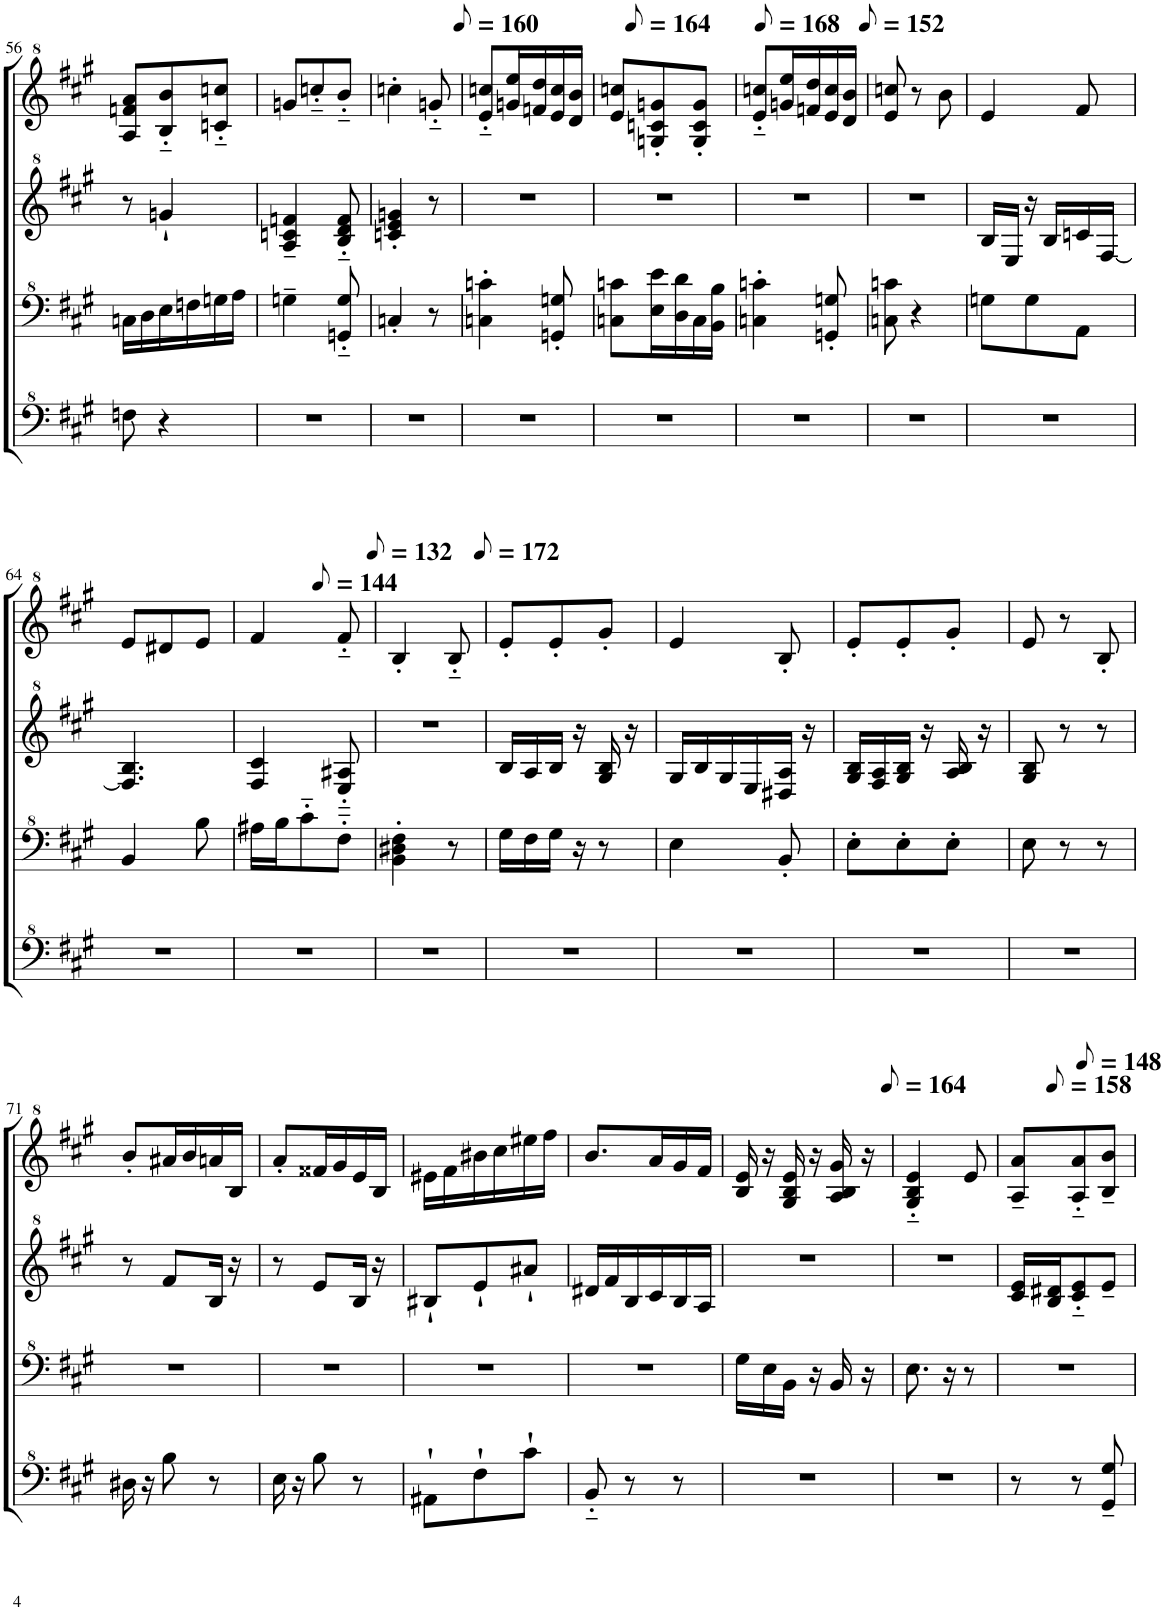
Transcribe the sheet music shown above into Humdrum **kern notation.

**kern	**kern	**kern	**kern
*part1	*part1	*part1	*part1
*staff4	*staff3	*staff2	*staff1
*I"Model III	*	*	*
!!LO:PB:g=z
*clefF^4	*clefF^4	*clefG^2	*clefG^2
*k[f#c#g#]	*k[f#c#g#]	*k[f#c#g#]	*k[f#c#g#]
*M3/8	*M3/8	*M3/8	*M3/8
=56	=56	=56	=56
8fn\	16cn\LL	8r	8a/ 8ffn/ 8aa/L
.	16d\	.	.
4r	16e\	4ggn`/	8b/'~ 8bb/'~
.	16fn\	.	.
.	16gn\	.	8ccn/'~ 8cccn/'~J
.	16a\JJ	.	.
=57	=57	=57	=57
4.r	4gn~\	4a/~ 4ccn/~ 4ffn/~	8ggn/L
.	.	.	8cccn'~/
.	8Gn/'~ 8g/'~	8b/'~ 8dd/'~ 8ff/'~	8bb'~/J
=58	=58	=58	=58
4.r	4cn'/	4ccn/' 4ee/' 4ggn/'	4cccn'\
.	8r	8r	8ggn'~/
=59	=59	=59	=59
*	*	*	*MM80
4.r	4cn\' 4ccn\'	4.r	8ee/'~ 8cccn/'~L
.	.	.	16ggn/ 16eee/L
.	.	.	16ffn/ 16ddd/
.	8Gn/' 8gn/'	.	16ee/ 16ccc/
.	.	.	16dd/ 16bb/JJ
=60	=60	=60	=60
4.r	8cn\ 8ccn\L	4.r	8ee/ 8cccn/L
*	*	*	*MM82
.	16e\ 16ee\L	.	8gn/' 8ccn/' 8ggn/'
.	16d\ 16dd\	.	.
.	16c\	.	8g/' 8cc/' 8gg/'J
.	16B\ 16b\JJ	.	.
=61	=61	=61	=61
4.r	4cn\' 4ccn\'	4.r	8ee/'~ 8cccn/'~L
*	*	*	*MM84
.	.	.	16ggn/ 16eee/L
.	.	.	16ffn/ 16ddd/
.	8Gn/' 8gn/'	.	16ee/ 16ccc/
.	.	.	16dd/ 16bb/JJ
=62	=62	=62	=62
*	*	*	*MM76
4.r	8cn\ 8ccn\	4.r	8ee/ 8cccn/
.	4r	.	8r
.	.	.	8bb\
=63	=63	=63	=63
4.r	8gn\L	16b/LL	4ee/
.	.	16e/JJ	.
.	8g\	16r	.
.	.	16b/LL	.
.	8A\J	16ccn/	8ff#/
.	.	[16f#/JJ	.
!!LO:LB:g=z
=64	=64	=64	=64
4.r	4B/	4.f#/] 4.b/	8ee/L
.	.	.	8dd#X/
.	8b\	.	8ee/J
=65	=65	=65	=65
4.r	16a#X\LL	4f#/ 4cc#/	4ff#/
.	16b\J	.	.
.	8cc#'~\	.	.
*	*	*	*MM72
.	8f#'~\J	8e/'~ 8a#X/'~	8ff#'~/
=66	=66	=66	=66
*	*	*	*MM66
4.r	4B\' 4d#X\' 4f#\'	4.r	4b'/
.	8r	.	8b'~/
=67	=67	=67	=67
*	*	*	*MM86
4.r	16g#\LL	16b/LL	8ee'/L
.	16f#\	16a/	.
.	16g#\JJ	16b/JJ	8ee'/
.	16r	16r	.
.	8r	16g#/ 16b/	8gg#'/J
.	.	16r	.
=68	=68	=68	=68
4.r	4e\	16g#/LL	4ee/
.	.	16b/	.
.	.	16g#/	.
.	.	16e/	.
.	8B'/	16d#X/ 16a/JJ	8b'/
.	.	16r	.
=69	=69	=69	=69
4.r	8e'\L	16g#/ 16b/LL	8ee'/L
.	.	16f#/ 16a/	.
.	8e'\	16g#/ 16b/JJ	8ee'/
.	.	16r	.
.	8e'\J	16a/ 16b/	8gg#'/J
.	.	16r	.
=70	=70	=70	=70
4.r	8e\	8g#/ 8b/	8ee/
.	8r	8r	8r
.	8r	8r	8b'/
!!LO:LB:g=z
=71	=71	=71	=71
16d#X\	4.r	8r	8bb'/L
16r	.	.	.
8b\	.	8ff#/L	16aa#X/L
.	.	.	16bb/
8r	.	16b/Jk	16aan/
.	.	16r	16b/JJ
=72	=72	=72	=72
16e\	4.r	8r	8aa'/L
16r	.	.	.
8b\	.	8ee/L	16ff##X/L
.	.	.	16gg#/
8r	.	16b/Jk	16ee/
.	.	16r	16b/JJ
=73	=73	=73	=73
8A#X`\L	4.r	8b#X`/L	16ee#X\LL
.	.	.	16ff#\
8f#`\	.	8ee`/	16bb#X\
.	.	.	16ccc#\
8cc#`\J	.	8aa#X`/J	16eee#X\
.	.	.	16fff#\JJ
=74	=74	=74	=74
8B'~/	4.r	16dd#X/LL	8.bb/L
.	.	16ff#/	.
8r	.	16b/	.
.	.	16cc#/	16aa/L
8r	.	16b/	16gg#/
.	.	16a/JJ	16ff#/JJ
=75	=75	=75	=75
4.r	16g#\LL	4.r	16b/ 16ee/
.	16e\	.	16r
.	16B\JJ	.	16g#/ 16b/ 16ee/
.	16r	.	16r
.	16B/	.	16a/ 16b/ 16gg#/
.	16r	.	16r
=76	=76	=76	=76
*	*	*	*MM82
4.r	8.e\	4.r	4g#/'~ 4b/'~ 4ee/'~
.	16r	.	.
.	8r	.	8ee/
=77	=77	=77	=77
8r	4.r	16cc#/ 16ee/LL	8a/~ 8aa/~L
.	.	16b/ 16dd#X/J	.
*	*	*	*MM79
8r	.	8cc#/'~ 8ee/'~	8a/'~ 8aa/'~
*	*	*	*MM74
8G#/~ 8g#/~	.	8ee~/J	8b/~ 8bb/~J
=	=	=	=
*-	*-	*-	*-
